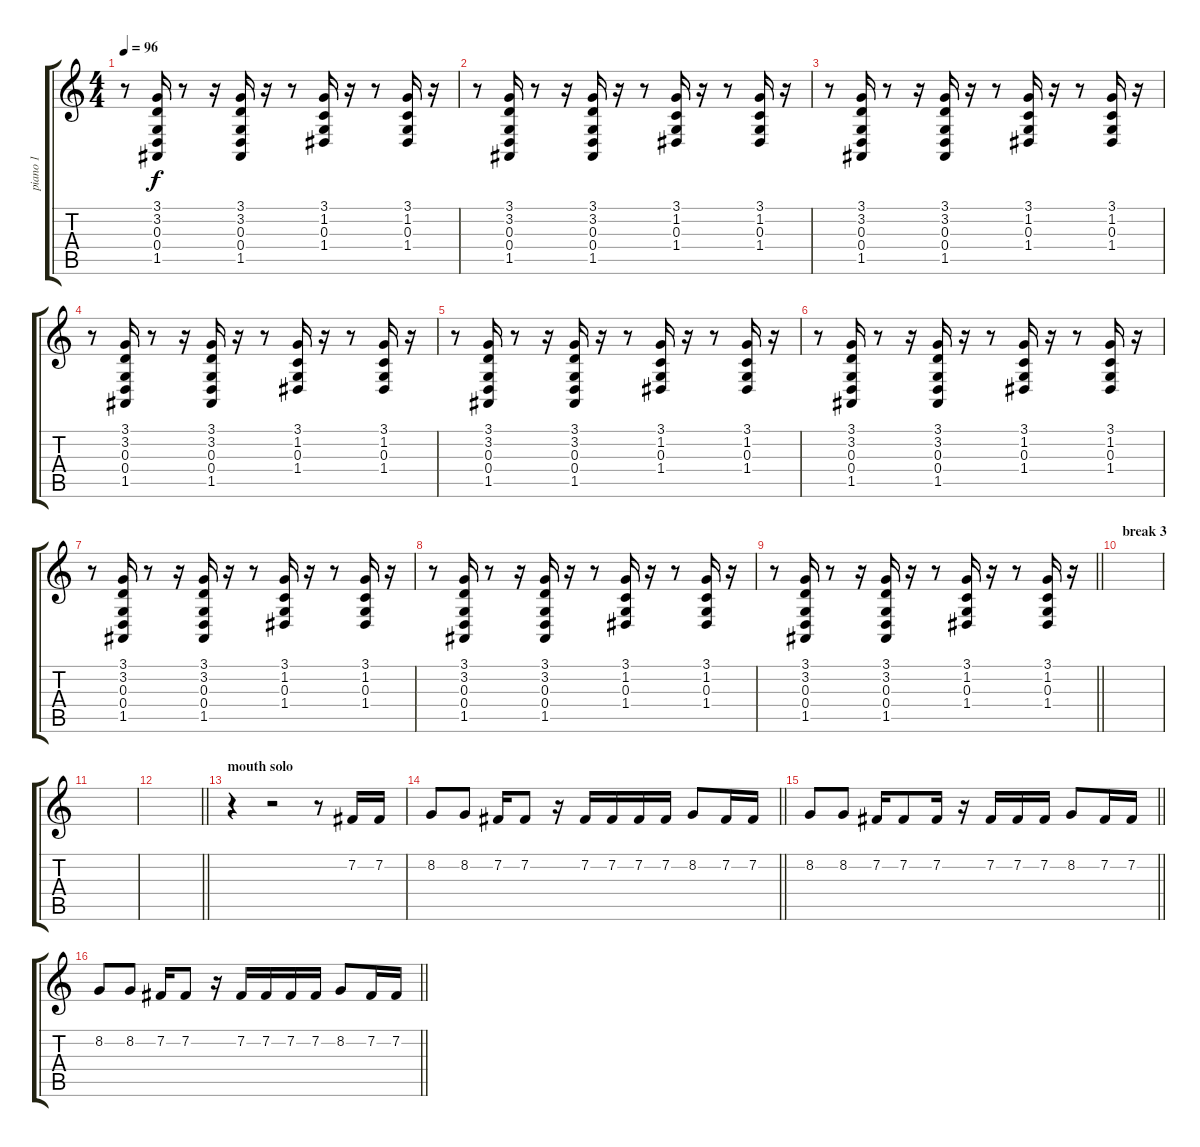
\track ("piano 1" "piano 1") {instrument acousticgrandpiano}
\staff {score tabs}
\tuning (E4 B3 G3 D3 A2 E2) {hide}
\ts (4 4)
\tempo 96
\clef g2
\ks c
r.8{dy f} (3.1 3.2 0.3 0.4 1.5).16 r.8 r.16 (3.1 3.2 0.3 0.4 1.5).16 r.16 r.8 (3.1 1.2 0.3 1.4).16 r.16 r.8 (3.1 1.2 0.3 1.4).16 r.16 |
r.8 (3.1 3.2 0.3 0.4 1.5).16 r.8 r.16 (3.1 3.2 0.3 0.4 1.5).16 r.16 r.8 (3.1 1.2 0.3 1.4).16 r.16 r.8 (3.1 1.2 0.3 1.4).16 r.16 |
r.8 (3.1 3.2 0.3 0.4 1.5).16 r.8 r.16 (3.1 3.2 0.3 0.4 1.5).16 r.16 r.8 (3.1 1.2 0.3 1.4).16 r.16 r.8 (3.1 1.2 0.3 1.4).16 r.16 |
r.8 (3.1 3.2 0.3 0.4 1.5).16 r.8 r.16 (3.1 3.2 0.3 0.4 1.5).16 r.16 r.8 (3.1 1.2 0.3 1.4).16 r.16 r.8 (3.1 1.2 0.3 1.4).16 r.16 |
r.8 (3.1 3.2 0.3 0.4 1.5).16 r.8 r.16 (3.1 3.2 0.3 0.4 1.5).16 r.16 r.8 (3.1 1.2 0.3 1.4).16 r.16 r.8 (3.1 1.2 0.3 1.4).16 r.16 |
r.8 (3.1 3.2 0.3 0.4 1.5).16 r.8 r.16 (3.1 3.2 0.3 0.4 1.5).16 r.16 r.8 (3.1 1.2 0.3 1.4).16 r.16 r.8 (3.1 1.2 0.3 1.4).16 r.16 |
r.8 (3.1 3.2 0.3 0.4 1.5).16 r.8 r.16 (3.1 3.2 0.3 0.4 1.5).16 r.16 r.8 (3.1 1.2 0.3 1.4).16 r.16 r.8 (3.1 1.2 0.3 1.4).16 r.16 |
r.8 (3.1 3.2 0.3 0.4 1.5).16 r.8 r.16 (3.1 3.2 0.3 0.4 1.5).16 r.16 r.8 (3.1 1.2 0.3 1.4).16 r.16 r.8 (3.1 1.2 0.3 1.4).16 r.16 |
\barLineRight lightlight
r.8 (3.1 3.2 0.3 0.4 1.5).16 r.8 r.16 (3.1 3.2 0.3 0.4 1.5).16 r.16 r.8 (3.1 1.2 0.3 1.4).16 r.16 r.8 (3.1 1.2 0.3 1.4).16 r.16 |
\section ("" "break 3")
|
|
\barLineRight lightlight
|
\section ("" "mouth solo")
r.4 r.2 r.8 7.2.16{volume 10 balance 1 instrument brasssection} 7.2.16 |
\barLineRight lightlight
8.2.8 8.2.8 7.2.16 7.2.8 r.16 7.2.16 7.2.16 7.2.16 7.2.16 8.2.8 7.2.16 7.2.16 |
\barLineRight lightlight
8.2.8 8.2.8 7.2.16 7.2.8 7.2.16 r.16 7.2.16 7.2.16 7.2.16 8.2.8 7.2.16 7.2.16 |
\barLineRight lightlight
8.2.8 8.2.8 7.2.16 7.2.8 r.16 7.2.16 7.2.16 7.2.16 7.2.16 8.2.8 7.2.16 7.2.16
